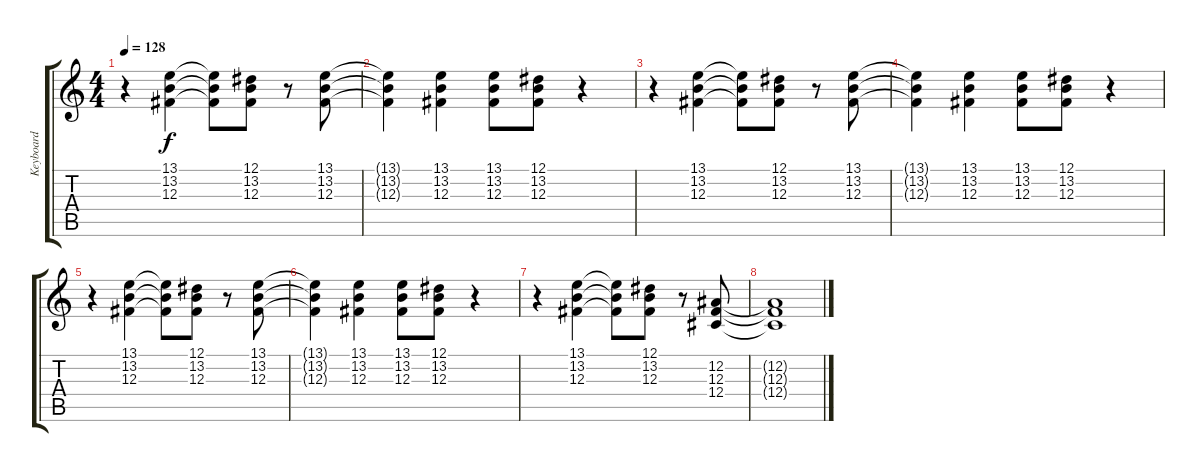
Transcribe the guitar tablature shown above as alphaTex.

\track ("Keyboard" "Keyboard") {instrument lead2sawtooth}
\staff {score tabs}
\tuning (Eb4 Bb3 Gb3 Db3 Ab2 Db2) {hide}
\ts (4 4)
\tempo 128
\clef g2
\ks c
r.4{dy f} (13.1 13.2 12.3).4 (13.1{t} 13.2{t} 12.3{t}).8 (12.1 13.2 12.3).8 r.8 (13.1 13.2 12.3).8 |
(13.1{t} 13.2{t} 12.3{t}).4 (13.1 13.2 12.3).4 (13.1 13.2 12.3).8 (12.1 13.2 12.3).8 r.4 |
r.4 (13.1 13.2 12.3).4 (13.1{t} 13.2{t} 12.3{t}).8 (12.1 13.2 12.3).8 r.8 (13.1 13.2 12.3).8 |
(13.1{t} 13.2{t} 12.3{t}).4 (13.1 13.2 12.3).4 (13.1 13.2 12.3).8 (12.1 13.2 12.3).8 r.4 |
r.4 (13.1 13.2 12.3).4 (13.1{t} 13.2{t} 12.3{t}).8 (12.1 13.2 12.3).8 r.8 (13.1 13.2 12.3).8 |
(13.1{t} 13.2{t} 12.3{t}).4 (13.1 13.2 12.3).4 (13.1 13.2 12.3).8 (12.1 13.2 12.3).8 r.4 |
r.4 (13.1 13.2 12.3).4 (13.1{t} 13.2{t} 12.3{t}).8 (12.1 13.2 12.3).8 r.8 (12.2 12.3 12.4).8 |
(12.2{t} 12.3{t} 12.4{t}).1
